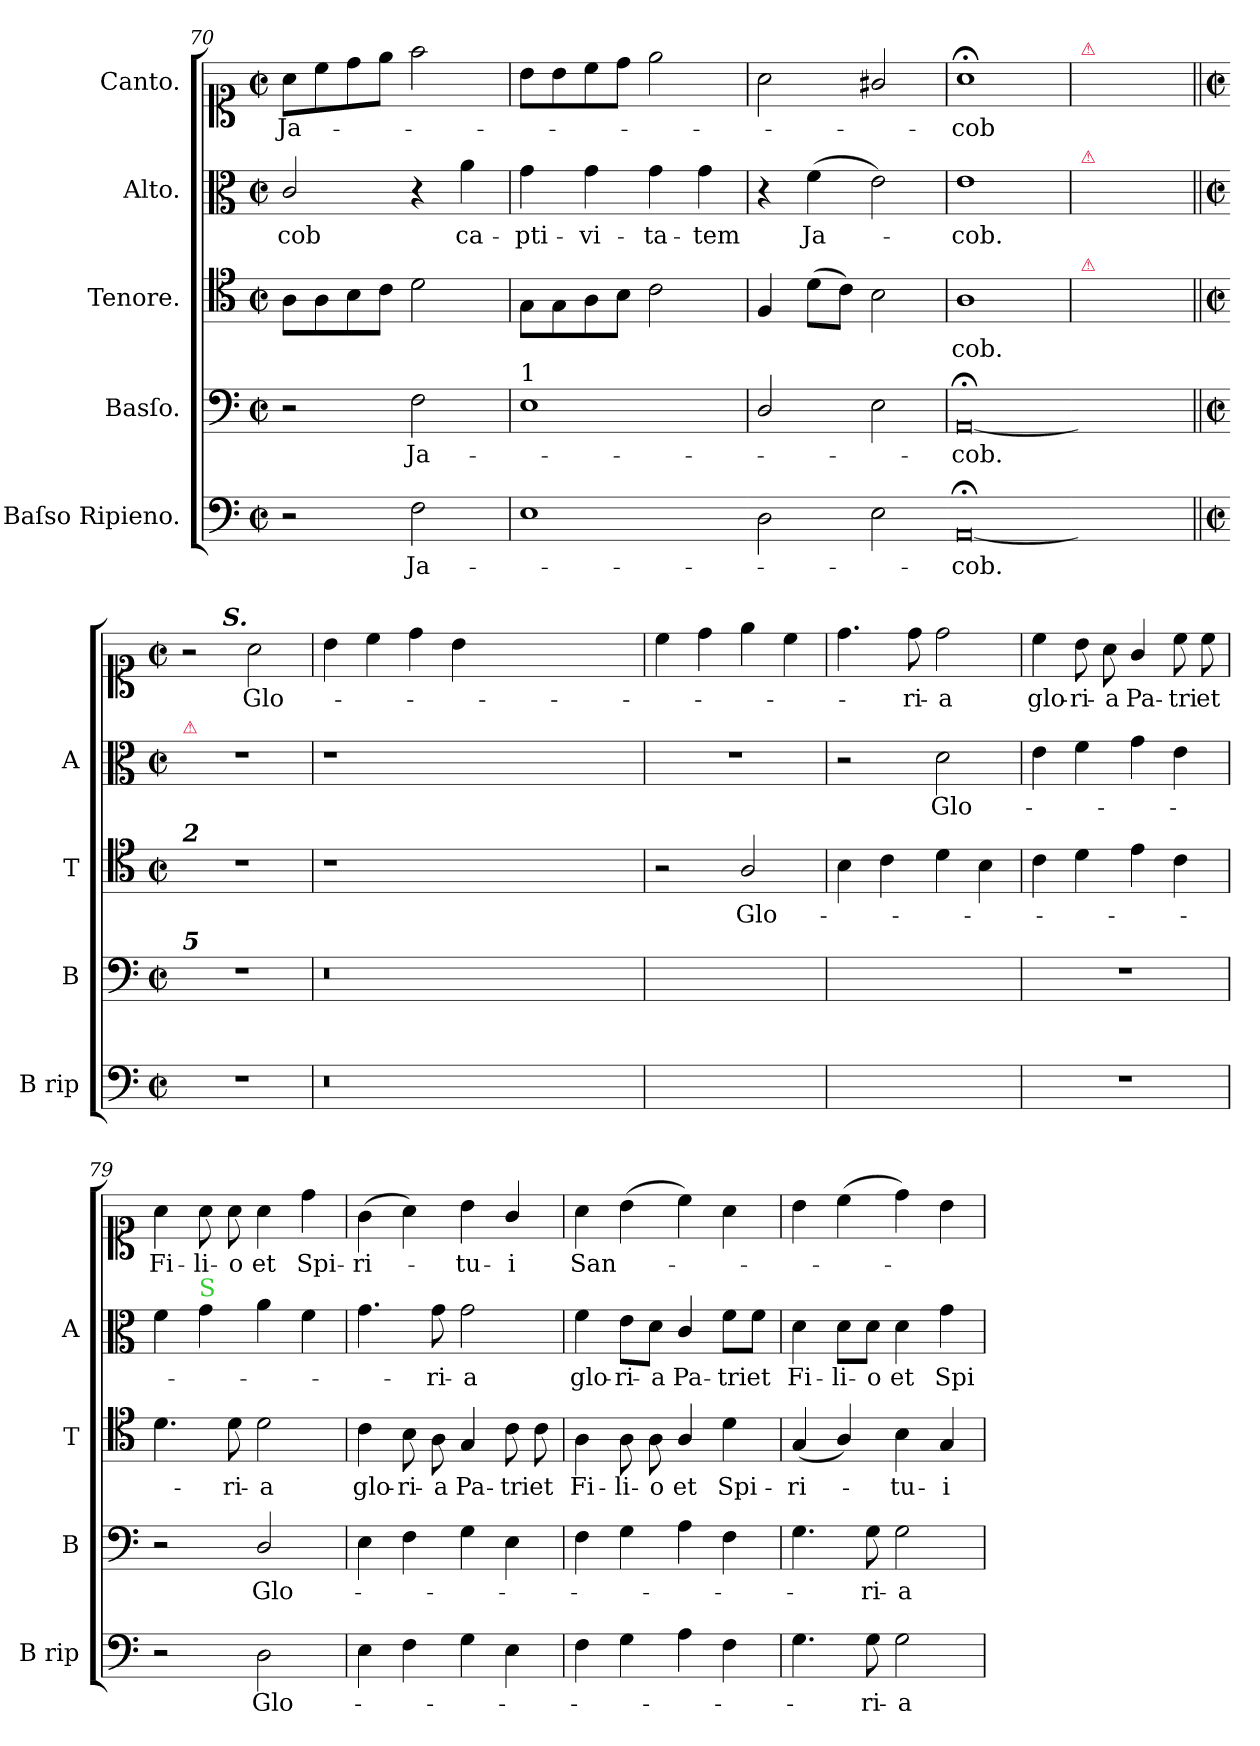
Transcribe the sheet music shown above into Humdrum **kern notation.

**kern	**text	**kern	**text	**kern	**text	**kern	**text	**kern	**text
*part5	*part5	*part4	*part4	*part3	*part3	*part2	*part2	*part1	*part1
*staff5	*staff5	*staff4	*staff4	*staff3	*staff3	*staff2	*staff2	*staff1	*staff1
*I"Baſso Ripieno.	*	*I"Basſo.	*	*I"Tenore.	*	*I"Alto.	*	*I"Canto.	*
*I'B rip	*	*I'B	*	*I'T	*	*I'A	*	*	*
*clefF4	*	*clefF4	*	*clefC4	*	*clefC3	*	*clefC1	*
*k[]	*	*k[]	*	*k[]	*	*k[]	*	*k[]	*
*M2/2	*	*M2/2	*	*M2/2	*	*M2/2	*	*M2/2	*
*met(c|)	*	*met(c|)	*	*met(c|)	*	*met(c|)	*	*met(c|)	*
=70	=70	=70	=70	=70	=70	=70	=70	=70	=70
2r	.	2r	.	8A\L	.	2c/	-cob	8a\L	Ja-
.	.	.	.	8A\	.	.	.	8cc\	.
.	.	.	.	8B\	.	.	.	8dd\	.
.	.	.	.	8c\J	.	.	.	8ee\J	.
2F\	Ja-	2F\	Ja-	2d\	.	4r	.	2ff\	.
.	.	.	.	.	.	4a\	ca-	.	.
=71	=71	=71	=71	=71	=71	=71	=71	=71	=71
!	!	!LO:TX:a:t=1	!	!	!	!	!	!	!
1E	.	1E	.	8G\L	.	4g\	-pti-	8b\L	.
.	.	.	.	8G\	.	.	.	8b\	.
.	.	.	.	8A\	.	4g\	-vi-	8cc\	.
.	.	.	.	8B\J	.	.	.	8dd\J	.
.	.	.	.	2c\	.	4g\	-ta-	2ee\	.
.	.	.	.	.	.	4g\	-tem	.	.
=72-	=72	=72	=72	=72	=72	=72	=72	=72	=72
2D\	.	2D/	.	4F/	.	4r	.	2a\	.
.	.	.	.	(>8d\L	.	(>4f\	Ja-	.	.
.	.	.	.	8c\J)	.	.	.	.	.
2E\	.	2E\	.	2B\	.	2e\)	.	2g#X/	.
=73-	=73	=73	=73	=73	=73	=73	=73	=73	=73
!LO:N:vis=0	!	!LO:N:vis=0	!	!	!	!	!	!	!
[1AA;<	-cob.	[1AA;<	-cob.	1A	-cob.	1e	-cob.	1a;<	-cob
=74-	=74	=74-	=74	=74	=74	=74	=74	=74	=74
!	!	!	!	!	!	!	!	!LO:TX:a:color=crimson:t=⚠	!
!	!	!	!	!	!	!LO:TX:a:color=crimson:t=⚠	!	!	!
!	!	!	!	!LO:TX:a:color=crimson:t=⚠	!	!	!	!	!
1AAyy]	.	1AAyy]	.	1ryy	.	1ryy	.	1ryy	.
=||	=||	=||	=||	=||	=||	=||	=||	=||	=||
*M2/2	*	*M2/2	*	*M2/2	*	*M2/2	*	*M2/2	*
*met(c|)	*	*met(c|)	*	*met(c|)	*	*met(c|)	*	*met(c|)	*
!	!	!	!	!	!	!LO:TX:a:color=crimson:t=⚠	!	!	!
!	!	!	!	!LO:TX:a:Bi:t=2	!	!	!	!	!
!	!	!LO:TX:a:Bi:t=5	!	!	!	!	!	!	!
1r	.	1r	.	1r	.	1r	.	2r	.
!	!	!	!	!	!	!	!	!LO:TX:a:Bi:rj:t=S.	!
.	.	.	.	.	.	.	.	2a\	Glo-
=75	=75	=75	=75	=75	=75	=75	=75	=75	=75
0.r	.	0.r	.	1r	.	1r	.	4b\	.
.	.	.	.	.	.	.	.	4cc\	.
.	.	.	.	.	.	.	.	4dd\	.
.	.	.	.	.	.	.	.	4b\	.
.	.	.	.	0ryy	.	0ryy	.	0ryy	.
=76	=76	=76	=76	=76	=76	=76	=76	=76	=76
1ryy	.	1ryy	.	2r	.	1r	.	4cc\	.
.	.	.	.	.	.	.	.	4dd\	.
.	.	.	.	2A/	Glo-	.	.	4ee\	.
.	.	.	.	.	.	.	.	4cc\	.
=77	=77	=77	=77	=77	=77	=77	=77	=77	=77
1ryy	.	1ryy	.	4B\	.	2r	.	4.dd\	.
.	.	.	.	4c\	.	.	.	.	.
.	.	.	.	.	.	.	.	8dd\	-ri-
.	.	.	.	4d\	.	2d\	Glo-	2dd\	-a
.	.	.	.	4B\	.	.	.	.	.
=78	=78	=78	=78	=78	=78	=78	=78	=78	=78
1r	.	1r	.	4c\	.	4e\	.	4cc\	glo-
.	.	.	.	4d\	.	4f\	.	8b\	-ri-
.	.	.	.	.	.	.	.	8a\	-a
.	.	.	.	4e\	.	4g\	.	4g/	Pa-
.	.	.	.	4c\	.	4e\	.	8cc\	-tri
.	.	.	.	.	.	.	.	8cc\	et
=79	=79	=79	=79	=79	=79	=79	=79	=79	=79
2r	.	2r	.	4.d\	.	4f\	.	4a\	Fi-
!	!	!	!	!	!	!LO:TX:a:color=limegreen:t=S	!	!	!
.	.	.	.	.	.	4g\	.	8a\	-li-
.	.	.	.	8d\	-ri-	.	.	8a\	-o
2D\	Glo-	2D/	Glo-	2d\	-a	4a\	.	4a\	et
.	.	.	.	.	.	4f\	.	4dd\	Spi-
=80	=80	=80	=80	=80	=80	=80	=80	=80	=80
4E\	.	4E\	.	4c\	glo-	4.g\	.	(>4g\	-ri-
4F\	.	4F\	.	8B\	-ri-	.	.	4a\)	.
.	.	.	.	8A\	-a	8g\	-ri-	.	.
4G\	.	4G\	.	4G/	Pa-	2g\	-a	4b\	-tu-
4E\	.	4E\	.	8c\	-tri	.	.	4g/	-i
.	.	.	.	8c\	et	.	.	.	.
=81	=81	=81	=81	=81	=81	=81	=81	=81	=81
4F\	.	4F\	.	4A\	Fi-	4f\	glo-	4a\	San-
4G\	.	4G\	.	8A\	-li-	8e\L	-ri-	(>4b\	.
.	.	.	.	8A\	-o	8d\J	-a	.	.
4A\	.	4A\	.	4A/	et	4c/	Pa-	4cc\)	.
4F\	.	4F\	.	4d\	Spi-	8f\L	-tri	4a\	.
.	.	.	.	.	.	8f\J	et	.	.
=82	=82	=82	=82	=82	=82	=82	=82	=82	=82
4.G\	.	4.G\	.	(<4G/	-ri-	4d\	Fi-	4b\	.
.	.	.	.	4A/)	.	8d\L	-li-	(>4cc\	.
8G\	-ri-	8G\	-ri-	.	.	8d\J	-o	.	.
2G\	-a	2G\	-a	4B\	-tu-	4d\	et	4dd\)	.
.	.	.	.	4G/	-i	4g\	Spi-	4b\	.
=	=	=	=	=	=	=	=	=	=
*-	*-	*-	*-	*-	*-	*-	*-	*-	*-
